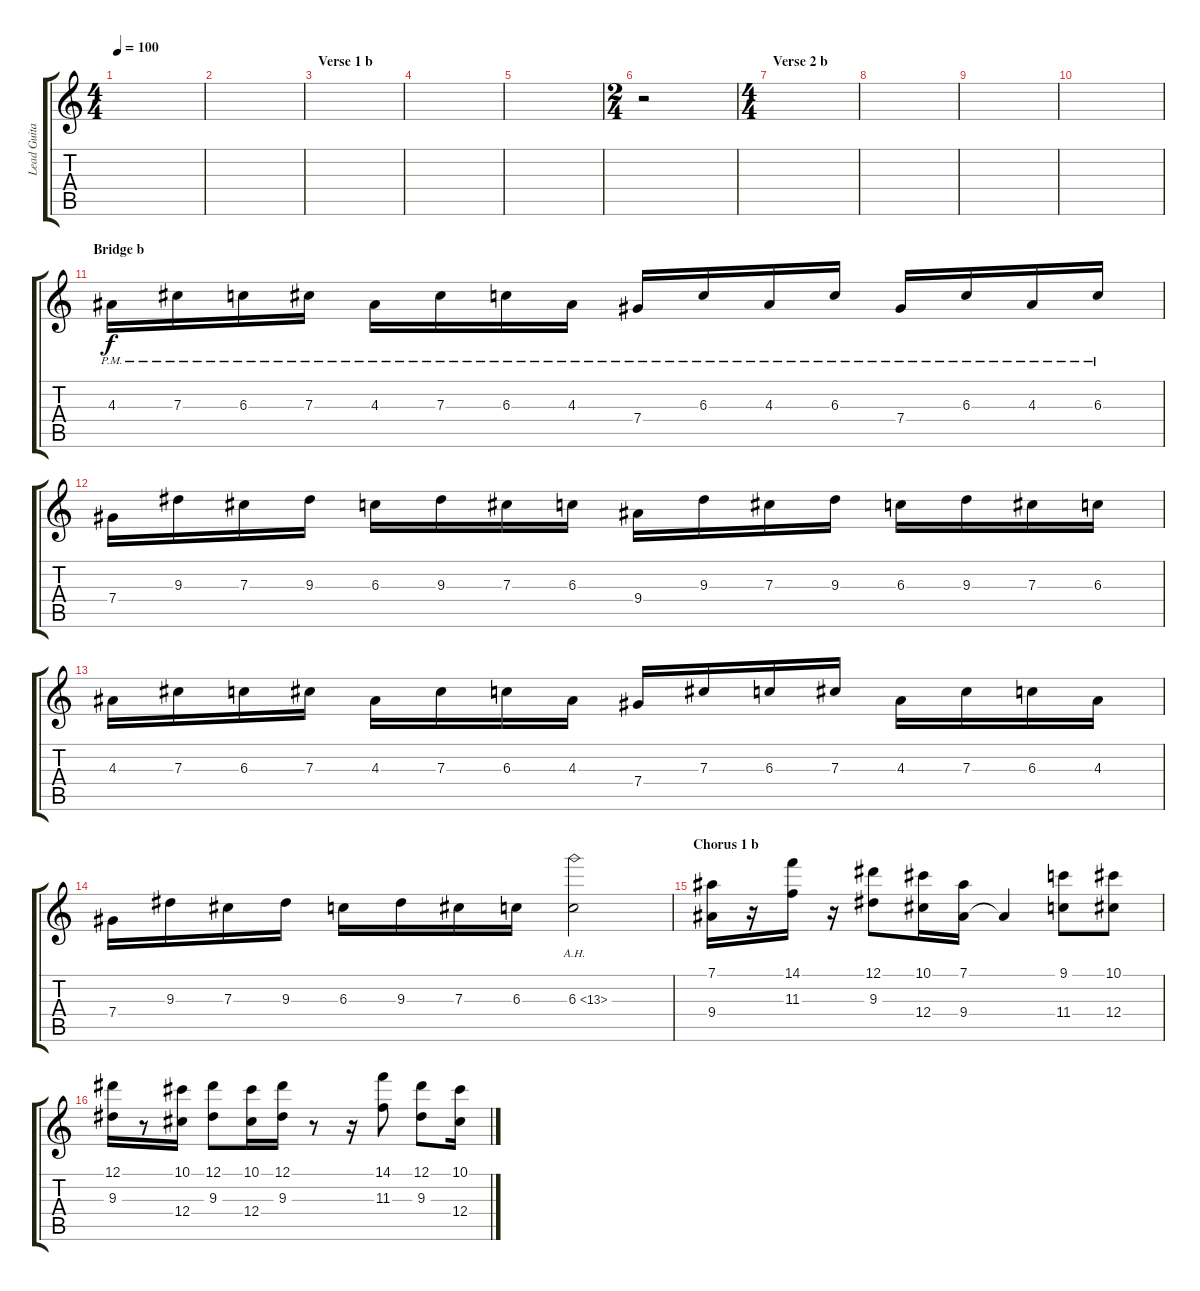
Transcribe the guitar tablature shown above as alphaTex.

\track ("Lead Guitar" "Lead Guita") {instrument distortionguitar}
\staff {score tabs}
\tuning (Eb4 Bb3 Gb3 Db3 Ab2 Eb2) {hide}
\ts (4 4)
\tempo 100
\clef g2
\ks c
|
|
\section ("" "Verse 1 b")
|
|
|
\ts (2 4)
r.2 |
\ts (4 4)
\section ("" "Verse 2 b")
|
|
|
|
\section ("" "Bridge b")
4.3{pm}.16{volume 14 instrument electricguitarmuted} 7.3{pm}.16 6.3{pm}.16 7.3{pm}.16 4.3{pm}.16 7.3{pm}.16 6.3{pm}.16 4.3{pm}.16 7.4{pm}.16 6.3{pm}.16 4.3{pm}.16 6.3{pm}.16 7.4{pm}.16 6.3{pm}.16 4.3{pm}.16 6.3{pm}.16 |
7.4.16 9.3.16 7.3.16 9.3.16 6.3.16 9.3.16 7.3.16 6.3.16 9.4.16 9.3.16 7.3.16 9.3.16 6.3.16 9.3.16 7.3.16 6.3.16 |
4.3.16 7.3.16 6.3.16 7.3.16 4.3.16 7.3.16 6.3.16 4.3.16 7.4.16 7.3.16 6.3.16 7.3.16 4.3.16 7.3.16 6.3.16 4.3.16 |
7.4.16 9.3.16 7.3.16 9.3.16 6.3.16 9.3.16 7.3.16 6.3.16 6.3{ah 7}.2 |
\section ("" "Chorus 1 b")
(7.1 9.4).16{volume 9 instrument distortionguitar} r.16 (14.1 11.3).16 r.16 (12.1 9.3).8 (10.1 12.4).16 (7.1 9.4).16 9.4{t}.4 (9.1 11.4).8 (10.1 12.4).8 |
(12.1 9.3).16 r.8 (10.1 12.4).16 (12.1 9.3).8 (10.1 12.4).16 (12.1 9.3).16 r.8 r.16 (14.1 11.3).8 (12.1 9.3).8 (10.1 12.4).16
